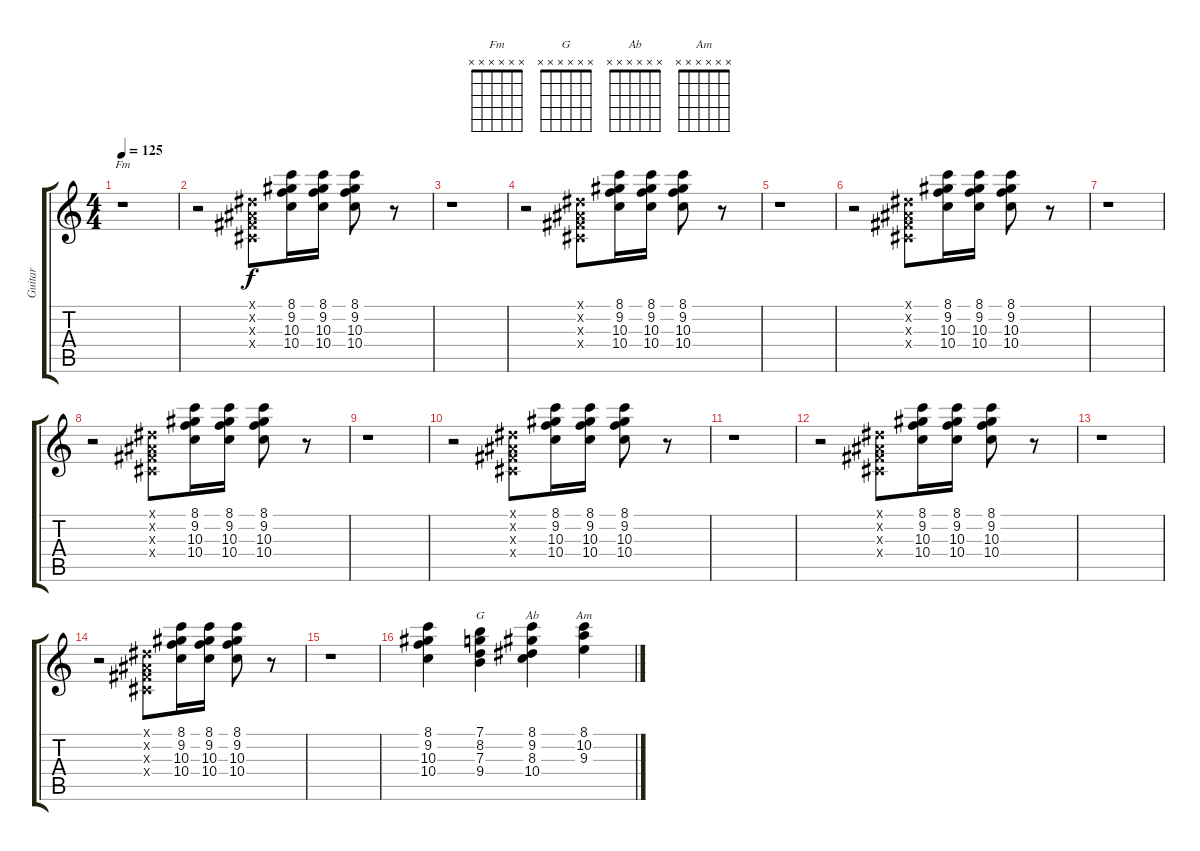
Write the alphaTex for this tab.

\track ("Guitar" "Guitar") {instrument distortionguitar}
\staff {score tabs}
\tuning (E4 B3 G3 D3 A2 E2) {hide}
\chord ("Fm" x x x x x x)
\chord ("G" x x x x x x)
\chord ("Ab" x x x x x x)
\chord ("Am" x x x x x x)
\ts (4 4)
\tempo 125
\clef g2
\ks c
r.1{ch "Fm" dy f} |
r.2 (-1.1{x} -1.2{x} -1.3{x} -1.4{x}).8 (8.1 9.2 10.3 10.4).16 (8.1 9.2 10.3 10.4).16 (8.1 9.2 10.3 10.4).8 r.8 |
r.1 |
r.2 (-1.1{x} -1.2{x} -1.3{x} -1.4{x}).8 (8.1 9.2 10.3 10.4).16 (8.1 9.2 10.3 10.4).16 (8.1 9.2 10.3 10.4).8 r.8 |
r.1 |
r.2 (-1.1{x} -1.2{x} -1.3{x} -1.4{x}).8 (8.1 9.2 10.3 10.4).16 (8.1 9.2 10.3 10.4).16 (8.1 9.2 10.3 10.4).8 r.8 |
r.1 |
r.2 (-1.1{x} -1.2{x} -1.3{x} -1.4{x}).8 (8.1 9.2 10.3 10.4).16 (8.1 9.2 10.3 10.4).16 (8.1 9.2 10.3 10.4).8 r.8 |
r.1 |
r.2 (-1.1{x} -1.2{x} -1.3{x} -1.4{x}).8 (8.1 9.2 10.3 10.4).16 (8.1 9.2 10.3 10.4).16 (8.1 9.2 10.3 10.4).8 r.8 |
r.1 |
r.2 (-1.1{x} -1.2{x} -1.3{x} -1.4{x}).8 (8.1 9.2 10.3 10.4).16 (8.1 9.2 10.3 10.4).16 (8.1 9.2 10.3 10.4).8 r.8 |
r.1 |
r.2 (-1.1{x} -1.2{x} -1.3{x} -1.4{x}).8 (8.1 9.2 10.3 10.4).16 (8.1 9.2 10.3 10.4).16 (8.1 9.2 10.3 10.4).8 r.8 |
r.1 |
(8.1 9.2 10.3 10.4).4 (7.1 8.2 7.3 9.4).4{ch "G"} (8.1 9.2 8.3 10.4).4{ch "Ab"} (8.1 10.2 9.3).4{ch "Am"}
